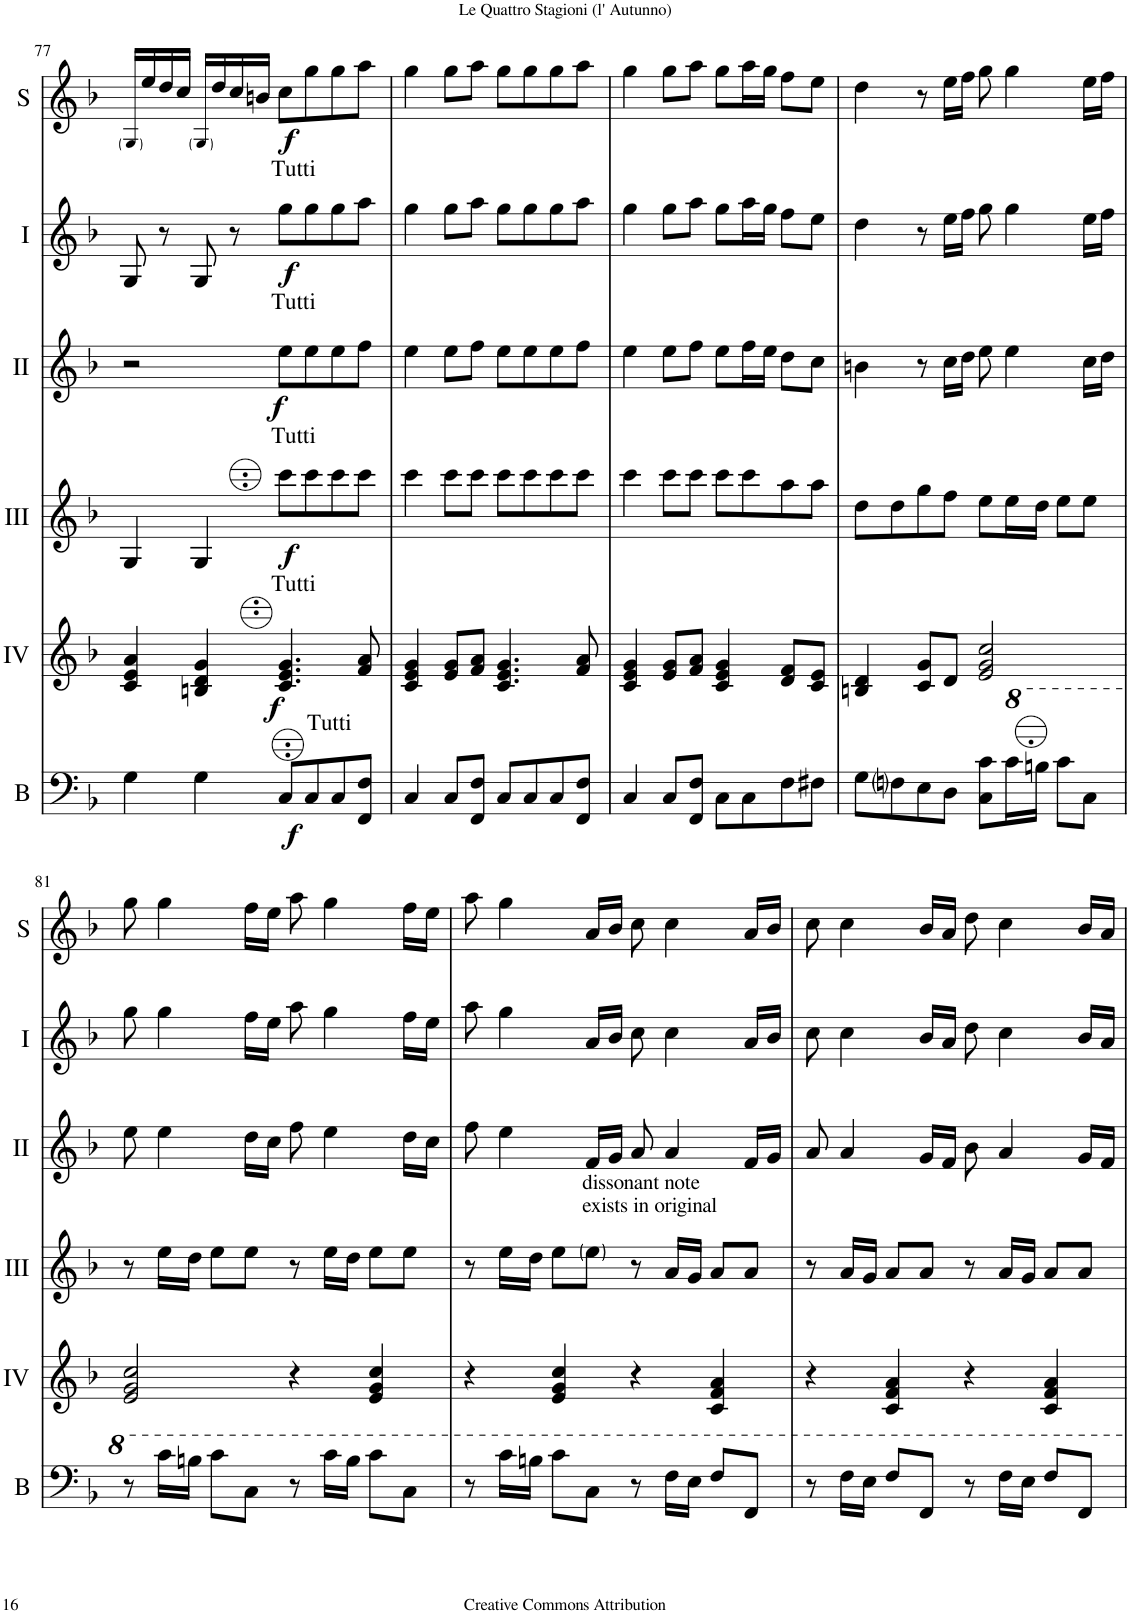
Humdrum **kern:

**kern	**dynam	**kern	**dynam	**kern	**dynam	**kern	**dynam	**kern	**dynam	**kern	**dynam
*part6	*part6	*part5	*part5	*part4	*part4	*part3	*part3	*part2	*part2	*part1	*part1
*staff6	*staff6	*staff5	*staff5	*staff4	*staff4	*staff3	*staff3	*staff2	*staff2	*staff1	*staff1
*I"Bass	*	*I"Acc. 4	*	*I"Acc. 3	*	*I"Acc. 2	*	*I"Acc. 1	*	*I"Acc. Solo	*
*I'B	*	*	*	*	*	*	*	*	*	*I'S	*
!!LO:PB:g=z
*clefF4	*	*clefG2	*	*clefG2	*	*clefG2	*	*clefG2	*	*clefG2	*
*Trd7c12	*	*	*	*Trd7c12	*	*	*	*	*	*	*
*k[b-]	*	*k[b-]	*	*k[b-]	*	*k[b-]	*	*k[b-]	*	*k[b-]	*
*M4/4	*	*M4/4	*	*M4/4	*	*M4/4	*	*M4/4	*	*M4/4	*
*met(c)	*	*met(c)	*	*met(c)	*	*met(c)	*	*met(c)	*	*met(c)	*
=77	=77	=77	=77	=77	=77	=77	=77	=77	=77	=77	=77
4G\	.	4c/ 4e/ 4a/	.	4G/	.	2r	.	8G/	.	16G/LL	.
.	.	.	.	.	.	.	.	.	.	16ee/	.
.	.	.	.	.	.	.	.	8r	.	16dd/	.
.	.	.	.	.	.	.	.	.	.	16cc/JJ	.
4G\	.	4Bn/ 4d/ 4g/	.	4G/	.	.	.	8G/	.	16G/LL	.
.	.	.	.	.	.	.	.	.	.	16dd/	.
.	.	.	.	.	.	.	.	8r	.	16cc/	.
.	.	.	.	.	.	.	.	.	.	16bn/JJ	.
!	!	!	!	!	!	!	!	!LO:TX:a:t=Tutti	!	!	!
!	!	!	!	!	!	!LO:TX:a:t=Tutti	!	!	!	!	!
!	!	!	!	!LO:TX:a:t=Tutti	!	!	!	!	!	!	!
!	!	!LO:TX:a:t=Tutti	!	!	!	!	!	!	!	!	!
!LO:TX:a:t=Tutti	!	!	!	!	!	!	!	!	!	!	!
!	!LO:DY:b	!	!LO:DY:b	!	!LO:DY:b	!	!LO:DY:b	!	!LO:DY:b	!	!LO:DY:b
8C/L	f	4.c/ 4.e/ 4.g/	f	8ccc\L	f	8ee\L	f	8gg\L	f	8cc\L	f
8C/	.	.	.	8ccc\	.	8ee\	.	8gg\	.	8gg\	.
8C/	.	.	.	8ccc\	.	8ee\	.	8gg\	.	8gg\	.
8FF/ 8F/J	.	8f/ 8a/	.	8ccc\J	.	8ff\J	.	8aa\J	.	8aa\J	.
=78	=78	=78	=78	=78	=78	=78	=78	=78	=78	=78	=78
4C/	.	4c/ 4e/ 4g/	.	4ccc\	.	4ee\	.	4gg\	.	4gg\	.
8C/L	.	8e/ 8g/L	.	8ccc\L	.	8ee\L	.	8gg\L	.	8gg\L	.
8FF/ 8F/J	.	8f/ 8a/J	.	8ccc\J	.	8ff\J	.	8aa\J	.	8aa\J	.
8C/L	.	4.c/ 4.e/ 4.g/	.	8ccc\L	.	8ee\L	.	8gg\L	.	8gg\L	.
8C/	.	.	.	8ccc\	.	8ee\	.	8gg\	.	8gg\	.
8C/	.	.	.	8ccc\	.	8ee\	.	8gg\	.	8gg\	.
8FF/ 8F/J	.	8f/ 8a/	.	8ccc\J	.	8ff\J	.	8aa\J	.	8aa\J	.
=79	=79	=79	=79	=79	=79	=79	=79	=79	=79	=79	=79
4C/	.	4c/ 4e/ 4g/	.	4ccc\	.	4ee\	.	4gg\	.	4gg\	.
8C/L	.	8e/ 8g/L	.	8ccc\L	.	8ee\L	.	8gg\L	.	8gg\L	.
8FF/ 8F/J	.	8f/ 8a/J	.	8ccc\J	.	8ff\J	.	8aa\J	.	8aa\J	.
8C\L	.	4c/ 4e/ 4g/	.	8ccc\L	.	8ee\L	.	8gg\L	.	8gg\L	.
8C\	.	.	.	8ccc\	.	16ff\L	.	16aa\L	.	16aa\L	.
.	.	.	.	.	.	16ee\JJ	.	16gg\JJ	.	16gg\JJ	.
8F\	.	8d/ 8f/L	.	8aa\	.	8dd\L	.	8ff\L	.	8ff\L	.
8F#X\J	.	8c/ 8e/J	.	8aa\J	.	8cc\J	.	8ee\J	.	8ee\J	.
=80	=80	=80	=80	=80	=80	=80	=80	=80	=80	=80	=80
8G\L	.	4Bn/ 4d/	.	8dd\L	.	4bn\	.	4dd\	.	4dd\	.
8Fni\	.	.	.	8dd\	.	.	.	.	.	.	.
8E\	.	8c/ 8g/L	.	8gg\	.	8r	.	8r	.	8r	.
8D\J	.	8d/J	.	8ff\J	.	16cc\LL	.	16ee\LL	.	16ee\LL	.
.	.	.	.	.	.	16dd\JJ	.	16ff\JJ	.	16ff\JJ	.
8C\ 8c\L	.	2e/ 2g/ 2cc/	.	8ee\L	.	8ee\	.	8gg\	.	8gg\	.
16cc\L	.	.	.	16ee\L	.	4ee\	.	4gg\	.	4gg\	.
16bn\JJ	.	.	.	16dd\JJ	.	.	.	.	.	.	.
8cc\L	.	.	.	8ee\L	.	.	.	.	.	.	.
8c\J	.	.	.	8ee\J	.	16cc\LL	.	16ee\LL	.	16ee\LL	.
.	.	.	.	.	.	16dd\JJ	.	16ff\JJ	.	16ff\JJ	.
!!LO:LB:g=z
=81	=81	=81	=81	=81	=81	=81	=81	=81	=81	=81	=81
8r	.	2e/ 2g/ 2cc/	.	8r	.	8ee\	.	8gg\	.	8gg\	.
16cc\LL	.	.	.	16ee\LL	.	4ee\	.	4gg\	.	4gg\	.
16bn\JJ	.	.	.	16dd\JJ	.	.	.	.	.	.	.
8cc\L	.	.	.	8ee\L	.	.	.	.	.	.	.
8c\J	.	.	.	8ee\J	.	16dd\LL	.	16ff\LL	.	16ff\LL	.
.	.	.	.	.	.	16cc\JJ	.	16ee\JJ	.	16ee\JJ	.
8r	.	4r	.	8r	.	8ff\	.	8aa\	.	8aa\	.
16cc\LL	.	.	.	16ee\LL	.	4ee\	.	4gg\	.	4gg\	.
16b\JJ	.	.	.	16dd\JJ	.	.	.	.	.	.	.
8cc\L	.	4e/ 4g/ 4cc/	.	8ee\L	.	.	.	.	.	.	.
8c\J	.	.	.	8ee\J	.	16dd\LL	.	16ff\LL	.	16ff\LL	.
.	.	.	.	.	.	16cc\JJ	.	16ee\JJ	.	16ee\JJ	.
=82	=82	=82	=82	=82	=82	=82	=82	=82	=82	=82	=82
8r	.	4r	.	8r	.	8ff\	.	8aa\	.	8aa\	.
16cc\LL	.	.	.	16ee\LL	.	4ee\	.	4gg\	.	4gg\	.
16bn\JJ	.	.	.	16dd\JJ	.	.	.	.	.	.	.
8cc\L	.	4e/ 4g/ 4cc/	.	8ee\L	.	.	.	.	.	.	.
!	!	!	!	!LO:TX:a:t=dissonant note	!	!	!	!	!	!	!
!	!	!	!	!LO:TX:a:t=exists in original	!	!	!	!	!	!	!
8c\J	.	.	.	8ee\J	.	16f/LL	.	16a/LL	.	16a/LL	.
.	.	.	.	.	.	16g/JJ	.	16b-/JJ	.	16b-/JJ	.
8r	.	4r	.	8r	.	8a/	.	8cc\	.	8cc\	.
16f\LL	.	.	.	16a/LL	.	4a/	.	4cc\	.	4cc\	.
16e\JJ	.	.	.	16g/JJ	.	.	.	.	.	.	.
8f/L	.	4c/ 4f/ 4a/	.	8a/L	.	.	.	.	.	.	.
8F/J	.	.	.	8a/J	.	16f/LL	.	16a/LL	.	16a/LL	.
.	.	.	.	.	.	16g/JJ	.	16b-/JJ	.	16b-/JJ	.
=83	=83	=83	=83	=83	=83	=83	=83	=83	=83	=83	=83
8r	.	4r	.	8r	.	8a/	.	8cc\	.	8cc\	.
16f\LL	.	.	.	16a/LL	.	4a/	.	4cc\	.	4cc\	.
16e\JJ	.	.	.	16g/JJ	.	.	.	.	.	.	.
8f/L	.	4c/ 4f/ 4a/	.	8a/L	.	.	.	.	.	.	.
8F/J	.	.	.	8a/J	.	16g/LL	.	16b-/LL	.	16b-/LL	.
.	.	.	.	.	.	16f/JJ	.	16a/JJ	.	16a/JJ	.
8r	.	4r	.	8r	.	8b-\	.	8dd\	.	8dd\	.
16f\LL	.	.	.	16a/LL	.	4a/	.	4cc\	.	4cc\	.
16e\JJ	.	.	.	16g/JJ	.	.	.	.	.	.	.
8f/L	.	4c/ 4f/ 4a/	.	8a/L	.	.	.	.	.	.	.
8F/J	.	.	.	8a/J	.	16g/LL	.	16b-/LL	.	16b-/LL	.
.	.	.	.	.	.	16f/JJ	.	16a/JJ	.	16a/JJ	.
=	=	=	=	=	=	=	=	=	=	=	=
*-	*-	*-	*-	*-	*-	*-	*-	*-	*-	*-	*-
